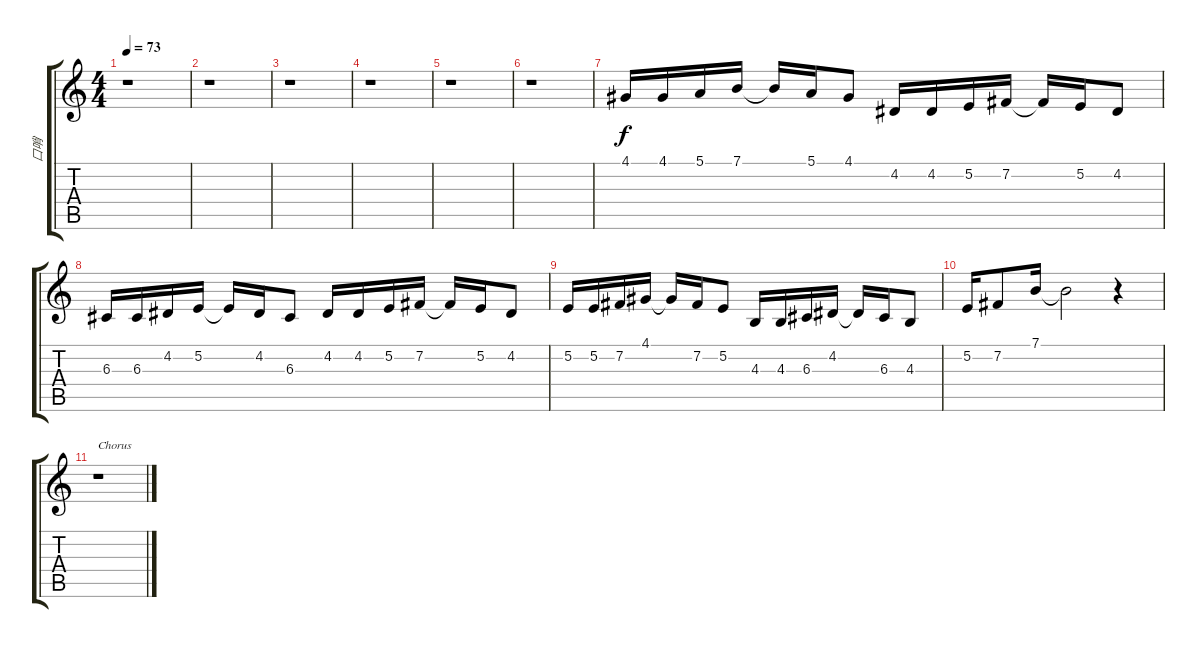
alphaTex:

\track ("口哨" "口哨") {instrument tangoaccordion}
\staff {score tabs}
\tuning (E4 B3 G3 D3 A2 E2) {hide}
\ts (4 4)
\tempo 73
\clef g2
\ks c
r.1{dy f} |
r.1 |
r.1 |
r.1 |
r.1 |
r.1 |
4.1.16 4.1.16 5.1.16 7.1.16 7.1{t}.16 5.1.16 4.1.8 4.2.16 4.2.16 5.2.16 7.2.16 7.2{t}.16 5.2.16 4.2.8 |
6.3.16 6.3.16 4.2.16 5.2.16 5.2{t}.16 4.2.16 6.3.8 4.2.16 4.2.16 5.2.16 7.2.16 7.2{t}.16 5.2.16 4.2.8 |
5.2.16 5.2.16 7.2.16 4.1.16 4.1{t}.16 7.2.16 5.2.8 4.3.16 4.3.16 6.3.16 4.2.16 4.2{t}.16 6.3.16 4.3.8 |
5.2.16 7.2.8 7.1.16 7.1{t}.2 r.4 |
r.1{txt "Chorus"}
